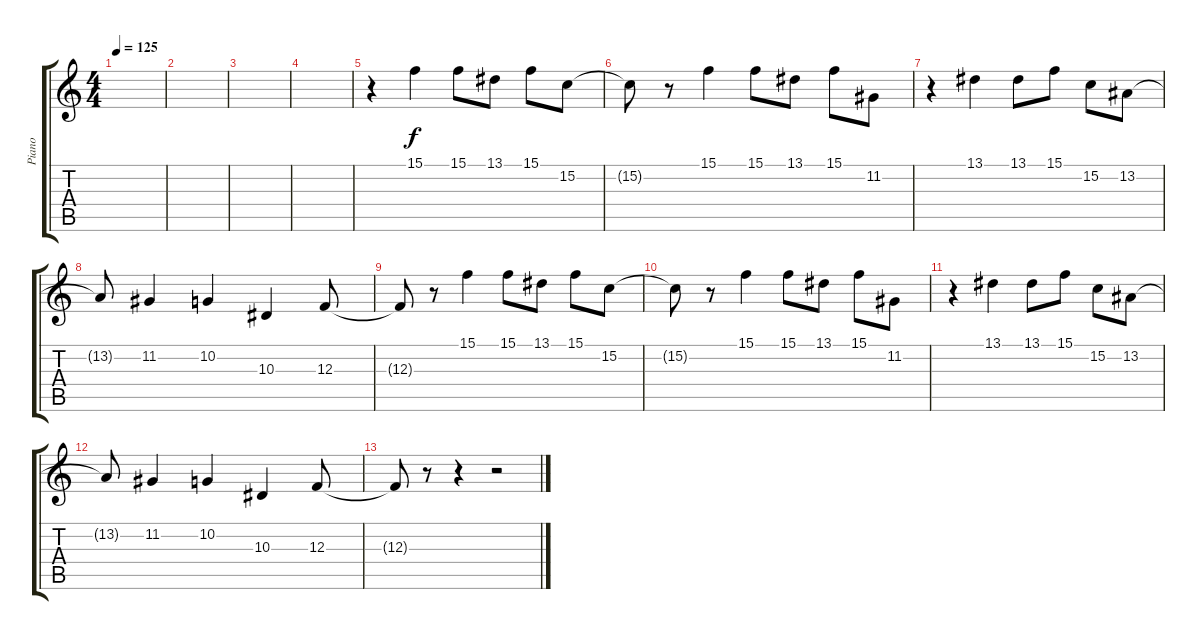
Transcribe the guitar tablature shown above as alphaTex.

\track ("Piano" "Piano") {instrument acousticgrandpiano}
\staff {score tabs}
\tuning (D4 A3 F3 C3 G2 D2) {hide}
\ts (4 4)
\tempo 125
\clef g2
\ks c
|
|
|
|
r.4 15.1.4{volume 16 instrument brightacousticpiano} 15.1.8 13.1.8 15.1.8 15.2.8 |
15.2{t}.8 r.8 15.1.4 15.1.8 13.1.8 15.1.8 11.2.8 |
r.4 13.1.4 13.1.8 15.1.8 15.2.8 13.2.8 |
13.2{t}.8 11.2.4 10.2.4 10.3.4 12.3.8 |
12.3{t}.8 r.8 15.1.4{volume 16 instrument brightacousticpiano} 15.1.8 13.1.8 15.1.8 15.2.8 |
15.2{t}.8 r.8 15.1.4 15.1.8 13.1.8 15.1.8 11.2.8 |
r.4 13.1.4 13.1.8 15.1.8 15.2.8 13.2.8 |
13.2{t}.8 11.2.4 10.2.4 10.3.4 12.3.8 |
12.3{t}.8 r.8 r.4 r.2
